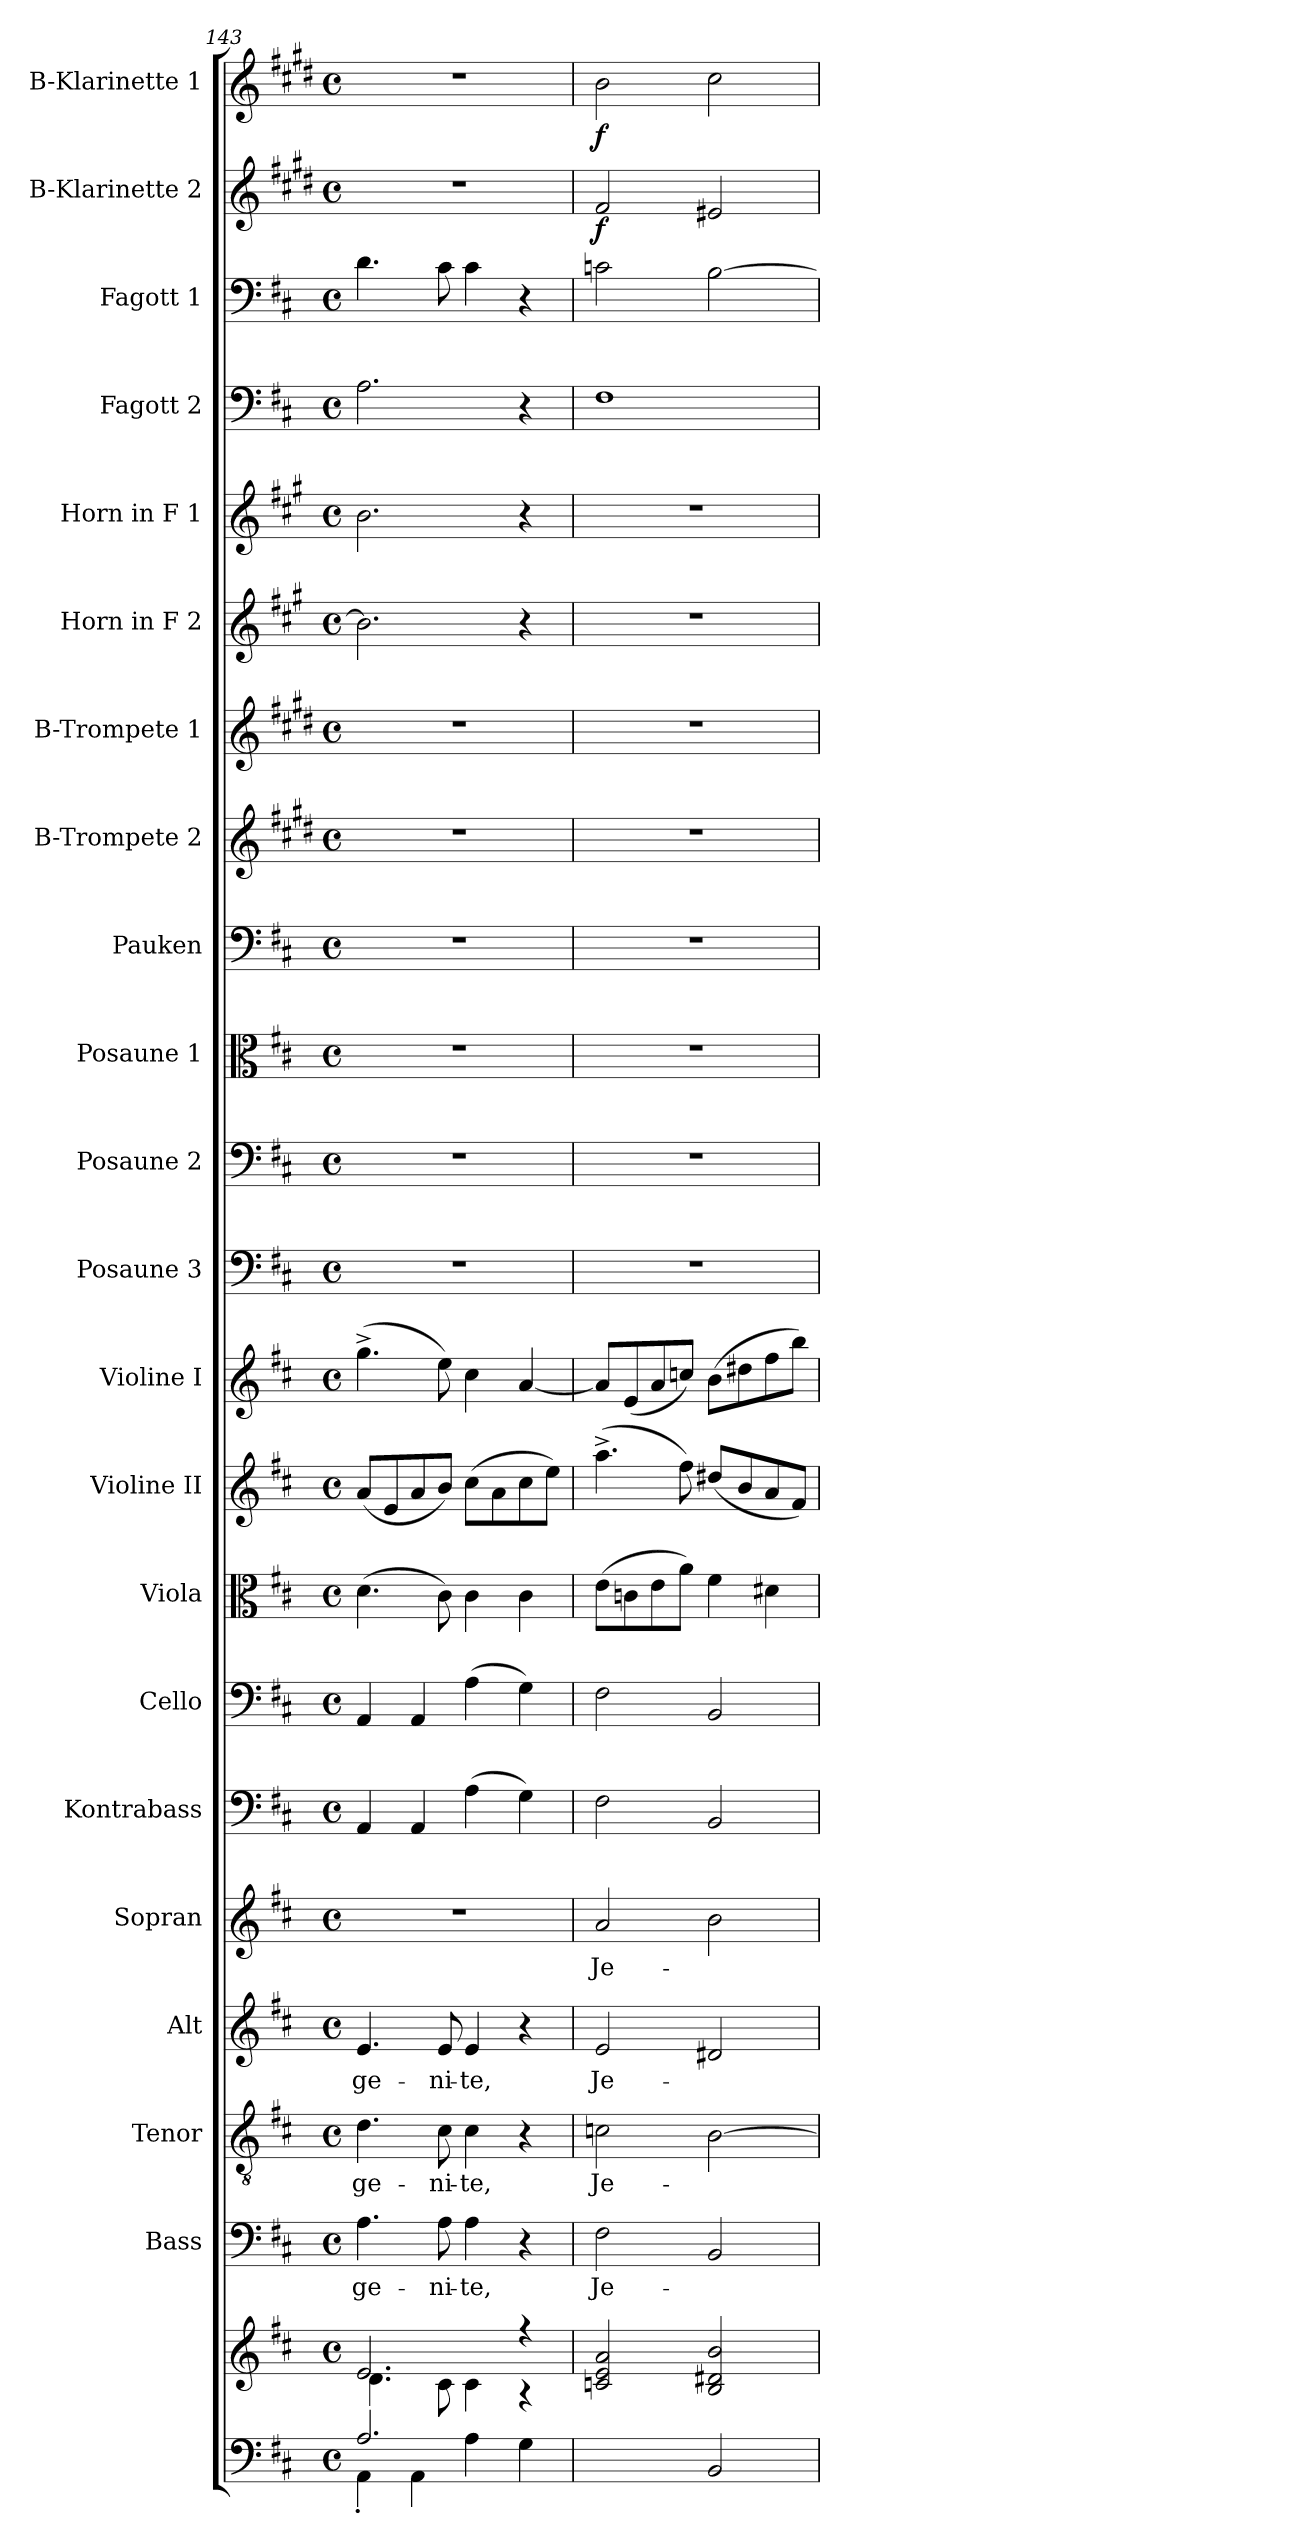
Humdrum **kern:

**kern	**kern	**kern	**text	**kern	**text	**kern	**text	**kern	**text	**kern	**kern	**kern	**kern	**kern	**kern	**kern	**kern	**kern	**kern	**kern	**kern	**kern	**kern	**kern	**kern	**dynam	**kern	**dynam
*part22	*part22	*part21	*part21	*part20	*part20	*part19	*part19	*part18	*part18	*part17	*part16	*part15	*part14	*part13	*part12	*part11	*part10	*part9	*part8	*part7	*part6	*part5	*part4	*part3	*part2	*part2	*part1	*part1
*staff23	*staff22	*staff21	*staff21	*staff20	*staff20	*staff19	*staff19	*staff18	*staff18	*staff17	*staff16	*staff15	*staff14	*staff13	*staff12	*staff11	*staff10	*staff9	*staff8	*staff7	*staff6	*staff5	*staff4	*staff3	*staff2	*staff2	*staff1	*staff1
*	*	*I"Bass	*	*I"Tenor	*	*I"Alt	*	*I"Sopran	*	*I"Kontrabass	*I"Cello	*I"Viola	*I"Violine II	*I"Violine I	*I"Posaune 3	*I"Posaune 2	*I"Posaune 1	*I"Pauken	*I"B-Trompete 2	*I"B-Trompete 1	*I"Horn in F 2	*I"Horn in F 1	*I"Fagott 2	*I"Fagott 1	*I"B-Klarinette 2	*	*I"B-Klarinette 1	*
*	*	*I'B.	*	*I'T.	*	*I'A.	*	*I'S.	*	*I'Kb.	*	*I'Vla.	*I'Vl. II	*I'Vl. I	*I'Pos. 3	*I'Pos. 2	*I'Pos. 1	*I'Pk.	*I'B Trp. 2	*I'B Trp. 1	*	*	*I'Fg. 2	*I'Fg. 1	*I'B Kl. 2	*	*I'B Kl. 1	*
*clefF4	*clefG2	*clefF4	*	*clefGv2	*	*clefG2	*	*clefG2	*	*clefF4	*clefF4	*clefC3	*clefG2	*clefG2	*clefF4	*clefF4	*clefC3	*clefF4	*clefG2	*clefG2	*clefG2	*clefG2	*clefF4	*clefF4	*clefG2	*	*clefG2	*
*	*	*	*	*	*	*	*	*	*	*ITrd7c12	*	*	*	*	*	*	*	*	*ITrd1c2	*ITrd1c2	*ITrd4c7	*ITrd4c7	*	*	*ITrd1c2	*	*ITrd1c2	*
*k[f#c#]	*k[f#c#]	*k[f#c#]	*	*k[f#c#]	*	*k[f#c#]	*	*k[f#c#]	*	*k[f#c#]	*k[f#c#]	*k[f#c#]	*k[f#c#]	*k[f#c#]	*k[f#c#]	*k[f#c#]	*k[f#c#]	*k[f#c#]	*k[f#c#]	*k[f#c#]	*k[f#c#]	*k[f#c#]	*k[f#c#]	*k[f#c#]	*k[f#c#]	*	*k[f#c#]	*
*D:	*D:	*D:	*	*D:	*	*D:	*	*D:	*	*D:	*D:	*D:	*D:	*D:	*D:	*D:	*D:	*D:	*D:	*D:	*D:	*D:	*D:	*D:	*D:	*	*D:	*
*M4/4	*M4/4	*M4/4	*	*M4/4	*	*M4/4	*	*M4/4	*	*M4/4	*M4/4	*M4/4	*M4/4	*M4/4	*M4/4	*M4/4	*M4/4	*M4/4	*M4/4	*M4/4	*M4/4	*M4/4	*M4/4	*M4/4	*M4/4	*	*M4/4	*
*met(c)	*met(c)	*met(c)	*	*met(c)	*	*met(c)	*	*met(c)	*	*met(c)	*met(c)	*met(c)	*met(c)	*met(c)	*met(c)	*met(c)	*met(c)	*met(c)	*met(c)	*met(c)	*met(c)	*met(c)	*met(c)	*met(c)	*met(c)	*	*met(c)	*
=143	=143	=143	=143	=143	=143	=143	=143	=143	=143	=143	=143	=143	=143	=143	=143	=143	=143	=143	=143	=143	=143	=143	=143	=143	=143	=143	=143	=143
*^	*^	*	*	*	*	*	*	*	*	*	*	*	*	*	*	*	*	*	*	*	*	*	*	*	*	*	*	*
!	!	!	!	!	!LO:LY:b	!	!LO:LY:b	!	!LO:LY:b	!	!	!	!	!	!	!	!	!	!	!	!	!	!	!	!	!	!	!	!	!
2.A/	4AA'>\	2.e/	4.d\	4.A\	-ge-	4.d\	-ge-	4.e/	-ge-	1r	.	4AAA/	4AA/	(>4.d\	(<8a/L	(>4.gg^>\	1r	1r	1r	1r	1r	1r	2.e\]	2.e\	2.A\	4.d\	1r	.	1r	.
.	.	.	.	.	.	.	.	.	.	.	.	.	.	.	8e/	.	.	.	.	.	.	.	.	.	.	.	.	.	.	.
.	4AA\	.	.	.	.	.	.	.	.	.	.	4AAA/	4AA/	.	8a/	.	.	.	.	.	.	.	.	.	.	.	.	.	.	.
!	!	!	!	!	!LO:LY:b	!	!LO:LY:b	!	!LO:LY:b	!	!	!	!	!	!	!	!	!	!	!	!	!	!	!	!	!	!	!	!	!
.	.	.	8c#\	8A\	-ni-	8c#\	-ni-	8e/	-ni-	.	.	.	.	8c#\)	8b/J)	8ee\)	.	.	.	.	.	.	.	.	.	8c#\	.	.	.	.
!	!	!	!	!	!LO:LY:b	!	!LO:LY:b	!	!LO:LY:b	!	!	!	!	!	!	!	!	!	!	!	!	!	!	!	!	!	!	!	!	!
.	4A\	.	4c#\	4A\	-te,	4c#\	-te,	4e/	-te,	.	.	(>4AA\	(>4A\	4c#\	(>8cc#\L	4cc#\	.	.	.	.	.	.	.	.	.	4c#\	.	.	.	.
.	.	.	.	.	.	.	.	.	.	.	.	.	.	.	8a\	.	.	.	.	.	.	.	.	.	.	.	.	.	.	.
4ryy	4G\	4r	4r	4r	.	4r	.	4r	.	.	.	4GG\)	4G\)	4c#\	8cc#\	[4a/	.	.	.	.	.	.	4r	4r	4r	4r	.	.	.	.
.	.	.	.	.	.	.	.	.	.	.	.	.	.	.	8ee\J)	.	.	.	.	.	.	.	.	.	.	.	.	.	.	.
*v	*v	*	*	*	*	*	*	*	*	*	*	*	*	*	*	*	*	*	*	*	*	*	*	*	*	*	*	*	*	*
*	*v	*v	*	*	*	*	*	*	*	*	*	*	*	*	*	*	*	*	*	*	*	*	*	*	*	*	*	*	*
=144	=144	=144	=144	=144	=144	=144	=144	=144	=144	=144	=144	=144	=144	=144	=144	=144	=144	=144	=144	=144	=144	=144	=144	=144	=144	=144	=144	=144
!	!	!	!LO:LY:b	!	!LO:LY:b	!	!LO:LY:b	!	!LO:LY:b	!	!	!	!	!	!	!	!	!	!	!	!	!	!	!	!	!LO:DY:b	!	!LO:DY:b
2F#\yy	2cn/ 2e/ 2a/	2F#\	Je-	2cn\	Je-	2e/	Je-	2a/	Je-	2FF#\	2F#\	(>8e\L	(>4.aa^>\	8a/L]	1r	1r	1r	1r	1r	1r	1r	1r	1F#	2cn\	2e/	f	2a\	f
.	.	.	.	.	.	.	.	.	.	.	.	8cn\	.	(<8e/	.	.	.	.	.	.	.	.	.	.	.	.	.	.
.	.	.	.	.	.	.	.	.	.	.	.	8e\	.	8a/	.	.	.	.	.	.	.	.	.	.	.	.	.	.
.	.	.	.	.	.	.	.	.	.	.	.	8a\J)	8ff#\)	8ccn/J)	.	.	.	.	.	.	.	.	.	.	.	.	.	.
2BB/	2B/ 2d#X/ 2b/	2BB/	.	[2B\	.	2d#X/	.	2b\	.	2BBB/	2BB/	4f#\	(<8dd#X/L	(>8b\L	.	.	.	.	.	.	.	.	.	[2B\	2d#X/	.	2b\	.
.	.	.	.	.	.	.	.	.	.	.	.	.	8b/	8dd#X\	.	.	.	.	.	.	.	.	.	.	.	.	.	.
.	.	.	.	.	.	.	.	.	.	.	.	4d#X\	8a/	8ff#\	.	.	.	.	.	.	.	.	.	.	.	.	.	.
.	.	.	.	.	.	.	.	.	.	.	.	.	8f#/J)	8bb\J)	.	.	.	.	.	.	.	.	.	.	.	.	.	.
=	=	=	=	=	=	=	=	=	=	=	=	=	=	=	=	=	=	=	=	=	=	=	=	=	=	=	=	=
*-	*-	*-	*-	*-	*-	*-	*-	*-	*-	*-	*-	*-	*-	*-	*-	*-	*-	*-	*-	*-	*-	*-	*-	*-	*-	*-	*-	*-
